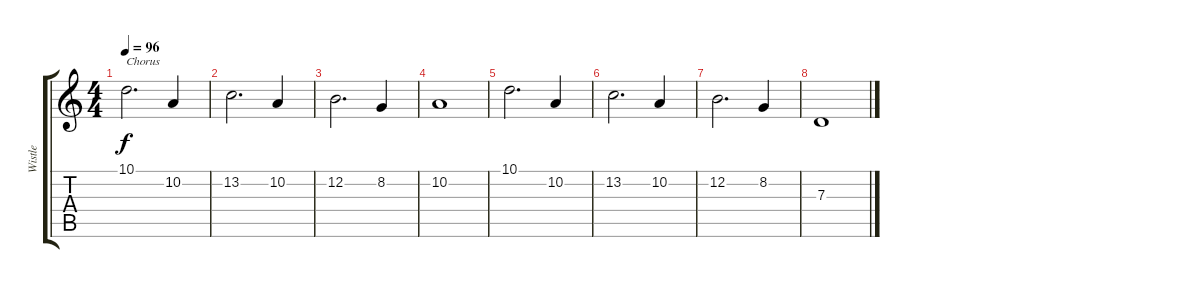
\track ("Wistle" "Wistle") {instrument lead6voice}
\staff {score tabs}
\tuning (E4 B3 G3 D3 A2 E2) {hide}
\ts (4 4)
\tempo 96
\clef g2
\ks c
10.1.2{d txt "Chorus" dy f} 10.2.4 |
13.2.2{d} 10.2.4 |
12.2.2{d} 8.2.4 |
10.2.1 |
10.1.2{d} 10.2.4 |
13.2.2{d} 10.2.4 |
12.2.2{d} 8.2.4 |
7.3.1
